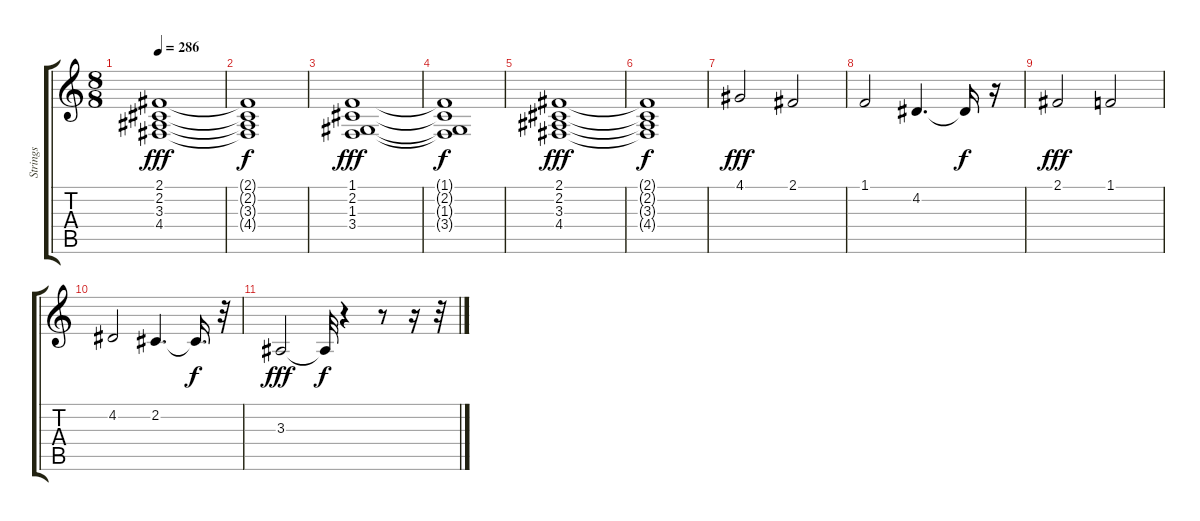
\track ("Strings" "Strings") {instrument stringensemble1}
\staff {score tabs}
\tuning (E4 B3 G3 D3 A2 E2) {hide}
\ts (8 8)
\tempo 286
\clef g2
\ks c
(2.1 2.2 3.3 4.4).1{dy fff} |
(2.1{t} 2.2{t} 3.3{t} 4.4{t}).1{dy f} |
(1.1 2.2 1.3 3.4).1{dy fff} |
(1.1{t} 2.2{t} 1.3{t} 3.4{t}).1{dy f} |
(2.1 2.2 3.3 4.4).1{dy fff} |
(2.1{t} 2.2{t} 3.3{t} 4.4{t}).1{dy f} |
4.1.2{dy fff} 2.1.2 |
1.1.2 4.2.4{d} 4.2{t}.16{dy f} r.16 |
2.1.2{dy fff} 1.1.2 |
4.2.2 2.2.4{d} 2.2{t}.16{d dy f} r.32 |
3.3.2{dy fff} 3.3{t}.32{dy f} r.4 r.8 r.16 r.32
